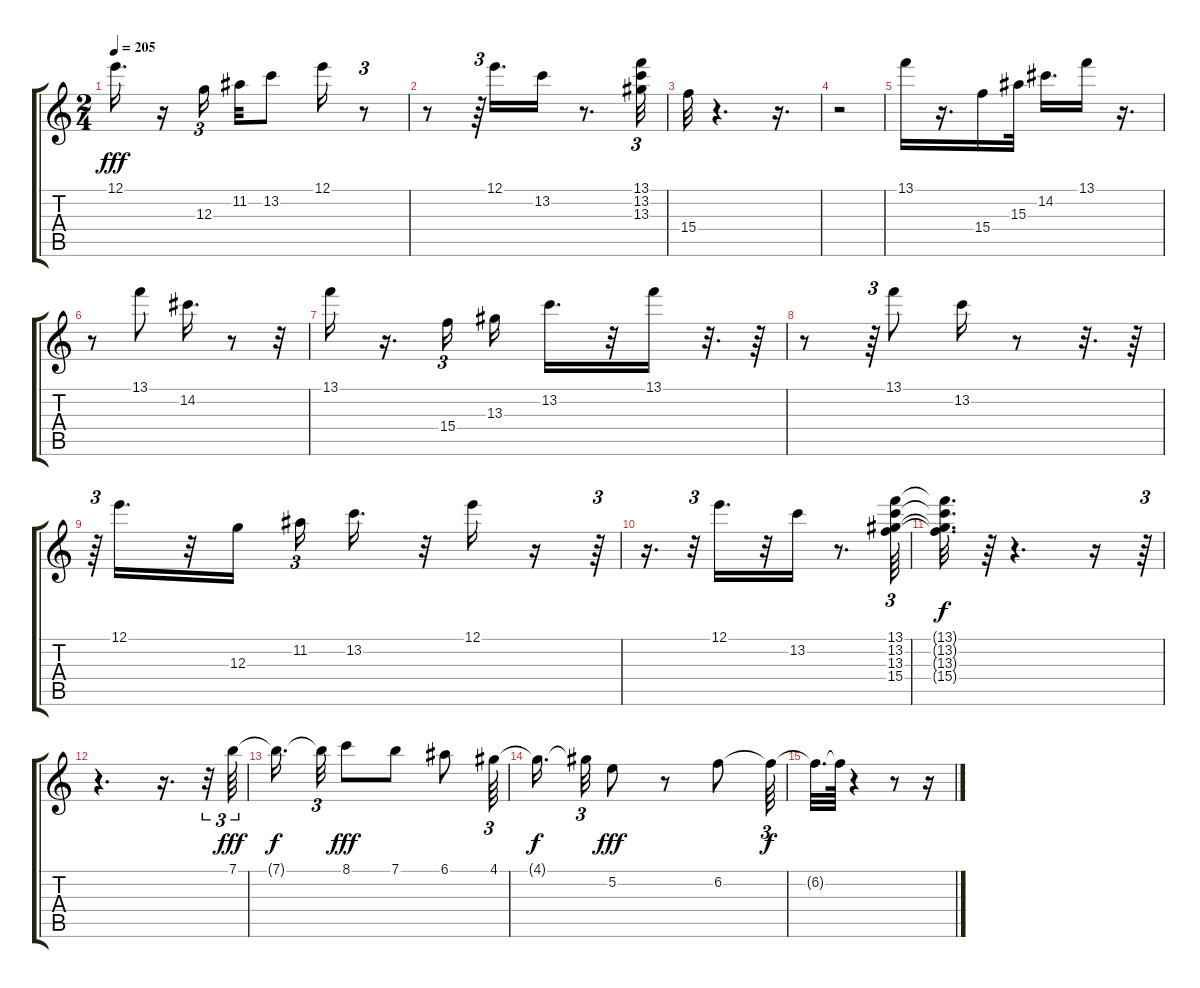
\track "" {instrument electricguitarjazz}
\staff {score tabs}
\tuning (E4 B3 G3 D3 A2 E2) {hide}
\ts (2 4)
\tempo 205
\clef g2
\ks c
12.1.16{d dy fff} r.16 12.3.16{tu (3 2)} 11.2.32 13.2.8 12.1.16 r.8{tu (3 2)} |
r.8 r.64{tu (3 2)} 12.1.16{d} 13.2.16 r.8{d} (13.1 13.2 13.3).32{tu (3 2)} |
15.4.32 r.4{d} r.16{d} |
r.2 |
13.1.16 r.16{d} 15.4.16 15.3.32 14.2.16{d} 13.1.16 r.16{d} |
r.8 13.1.8 14.2.16{d} r.8 r.32 |
13.1.16 r.16{d} 15.4.16{tu (3 2)} 13.3.16 13.2.16{d} r.32 13.1.16 r.32{d} r.64 |
r.8 r.64{tu (3 2)} 13.1.8 13.2.16 r.8 r.32{d} r.64 |
r.64{tu (3 2)} 12.1.16{d} r.32 12.3.16 11.2.16{tu (3 2)} 13.2.16{d} r.32 12.1.16 r.16 r.64{tu (3 2)} |
r.16{d} r.32{tu (3 2)} 12.1.16{d} r.32 13.2.16 r.8{d} (13.1 13.2 13.3 15.4).64{tu (3 2)} |
(13.1{t} 13.2{t} 13.3{t} 15.4{t}).32{d dy f} r.64 r.4{d} r.16 r.64{tu (3 2)} |
r.4{d} r.16{d} r.32{tu (3 2)} 7.1.64{tu (3 2) dy fff} |
7.1{t}.16{d dy f} 7.1{t}.32{tu (3 2)} 8.1.8{dy fff} 7.1.8 6.1.8 4.1.64{tu (3 2)} |
4.1{t}.16{d dy f} 4.1{t}.32{tu (3 2)} 5.2.8{dy fff} r.8 6.2.8 6.2{t}.64{tu (3 2) dy f} |
6.2{t}.32{d} 6.2{t}.64 r.4 r.8 r.16
